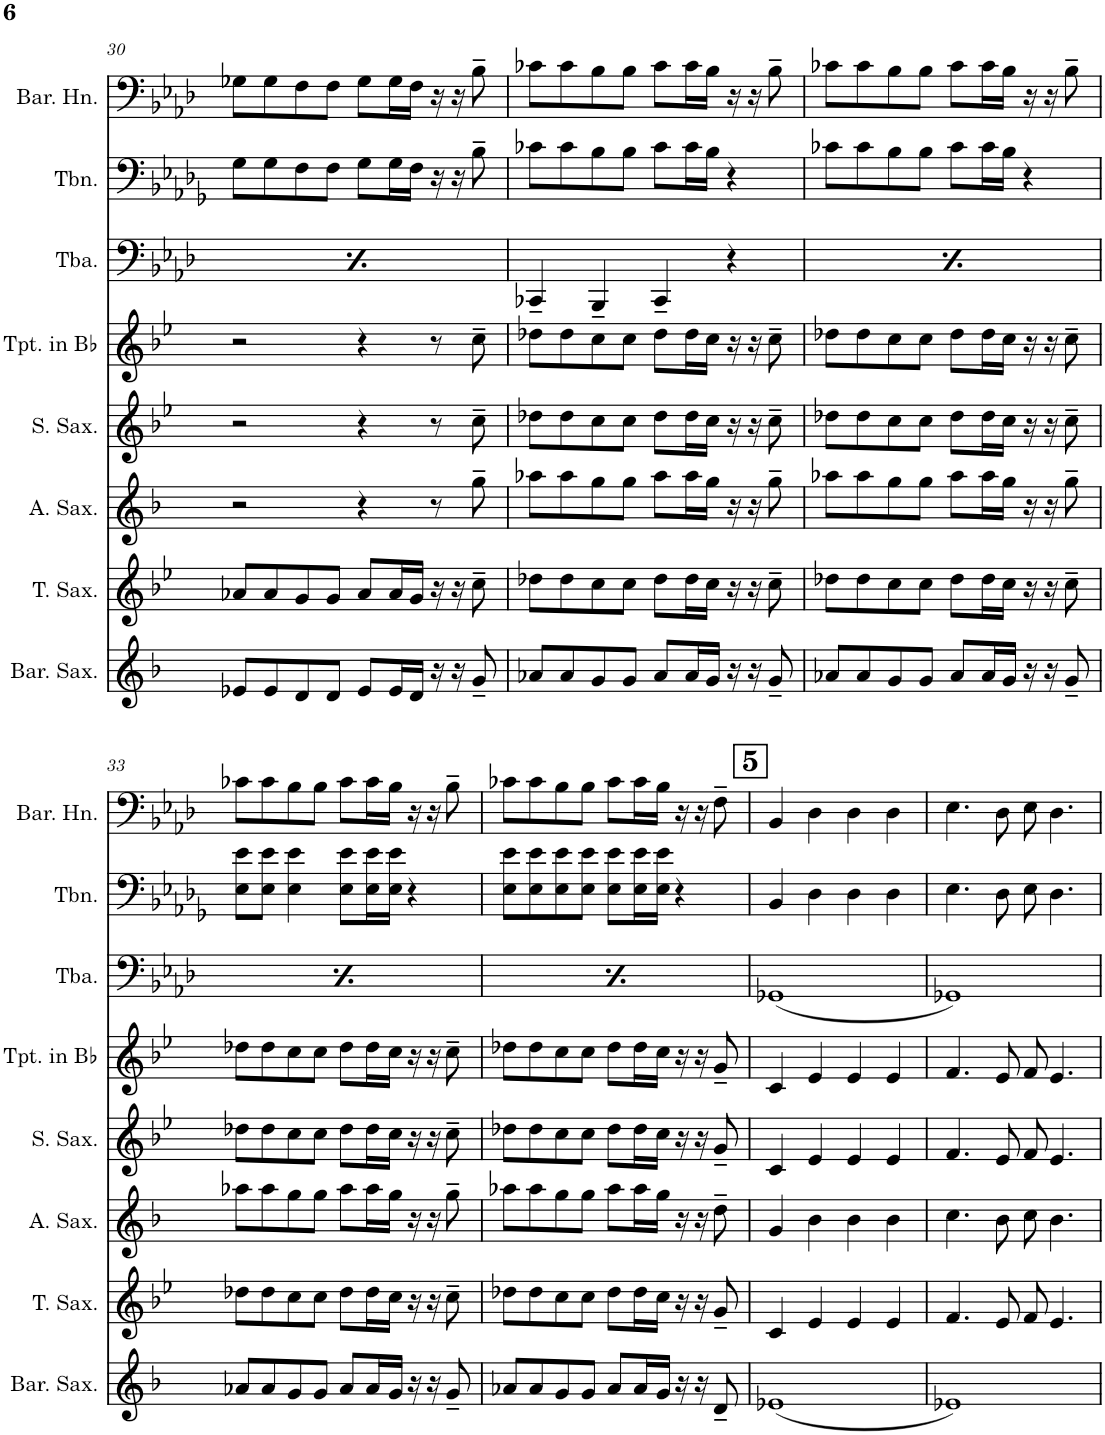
**kern	**kern	**kern	**kern	**kern	**kern	**kern	**kern
*part8	*part7	*part6	*part5	*part4	*part3	*part2	*part1
*staff8	*staff7	*staff6	*staff5	*staff4	*staff3	*staff2	*staff1
*I"Baritone Saxophone	*I"Tenor Saxophone	*I"Alto Saxophone	*I"Soprano Saxophone	*I"Trumpet in Bb	*I"Tuba	*I"Trombone	*I"Baritone Horn
*I'Bar. Sax.	*I'T. Sax.	*I'A. Sax.	*I'S. Sax.	*I'Tpt. in Bb	*I'Tba.	*I'Tbn.	*I'Bar. Hn.
!!LO:PB:g=z
*clefG2	*clefG2	*clefG2	*clefG2	*clefG2	*clefF4	*clefF4	*clefF4
*Trd12c21	*Trd8c14	*Trd5c9	*Trd1c2	*Trd1c2	*	*	*Trd4c7
*k[b-]	*k[b-e-]	*k[b-]	*k[b-e-]	*k[b-e-]	*k[b-e-a-d-]	*k[b-e-a-d-g-]	*k[b-e-a-d-]
*M4/4	*M4/4	*M4/4	*M4/4	*M4/4	*M4/4	*M4/4	*M4/4
=30	=30	=30	=30	=30	=30	=30	=30
8e-X/L	8a-X/L	2r	2r	2r	4GGG-X~/	8G-\L	8G-X\L
8e-/	8a-/	.	.	.	.	8G-\	8G-\
8d/	8g/	.	.	.	4FFF~/	8F\	8F\
8d/J	8g/J	.	.	.	.	8F\J	8F\J
8e-/L	8a-/L	4r	4r	4r	4GGG-~/	8G-\L	8G-\L
16e-/L	16a-/L	.	.	.	.	16G-\L	16G-\L
16d/JJ	16g/JJ	.	.	.	.	16F\JJ	16F\JJ
16r	16r	8r	8r	8r	4r	16r	16r
16r	16r	.	.	.	.	16r	16r
8g~/	8cc~\	8gg~\	8cc~\	8cc~\	.	8B-~\	8B-~\
=31	=31	=31	=31	=31	=31	=31	=31
8a-X/L	8dd-X\L	8aa-X\L	8dd-X\L	8dd-X\L	4CC-X~/	8c-X\L	8c-X\L
8a-/	8dd-\	8aa-\	8dd-\	8dd-\	.	8c-\	8c-\
8g/	8cc\	8gg\	8cc\	8cc\	4BBB-~/	8B-\	8B-\
8g/J	8cc\J	8gg\J	8cc\J	8cc\J	.	8B-\J	8B-\J
8a-/L	8dd-\L	8aa-\L	8dd-\L	8dd-\L	4CC-~/	8c-\L	8c-\L
16a-/L	16dd-\L	16aa-\L	16dd-\L	16dd-\L	.	16c-\L	16c-\L
16g/JJ	16cc\JJ	16gg\JJ	16cc\JJ	16cc\JJ	.	16B-\JJ	16B-\JJ
16r	16r	16r	16r	16r	4r	4r	16r
16r	16r	16r	16r	16r	.	.	16r
8g~/	8cc~\	8gg~\	8cc~\	8cc~\	.	.	8B-~\
=32	=32	=32	=32	=32	=32	=32	=32
8a-X/L	8dd-X\L	8aa-X\L	8dd-X\L	8dd-X\L	4CC-X~/	8c-X\L	8c-X\L
8a-/	8dd-\	8aa-\	8dd-\	8dd-\	.	8c-\	8c-\
8g/	8cc\	8gg\	8cc\	8cc\	4BBB-~/	8B-\	8B-\
8g/J	8cc\J	8gg\J	8cc\J	8cc\J	.	8B-\J	8B-\J
8a-/L	8dd-\L	8aa-\L	8dd-\L	8dd-\L	4CC-~/	8c-\L	8c-\L
16a-/L	16dd-\L	16aa-\L	16dd-\L	16dd-\L	.	16c-\L	16c-\L
16g/JJ	16cc\JJ	16gg\JJ	16cc\JJ	16cc\JJ	.	16B-\JJ	16B-\JJ
16r	16r	16r	16r	16r	4r	4r	16r
16r	16r	16r	16r	16r	.	.	16r
8g~/	8cc~\	8gg~\	8cc~\	8cc~\	.	.	8B-~\
!!LO:LB:g=z
=33	=33	=33	=33	=33	=33	=33	=33
8a-X/L	8dd-X\L	8aa-X\L	8dd-X\L	8dd-X\L	4CC-X~/	8E-\ 8e-\L	8c-X\L
8a-/	8dd-\	8aa-\	8dd-\	8dd-\	.	8E-\ 8e-\J	8c-\
8g/	8cc\	8gg\	8cc\	8cc\	4BBB-~/	4E-\ 4e-\	8B-\
8g/J	8cc\J	8gg\J	8cc\J	8cc\J	.	.	8B-\J
8a-/L	8dd-\L	8aa-\L	8dd-\L	8dd-\L	4CC-~/	8E-\ 8e-\L	8c-\L
16a-/L	16dd-\L	16aa-\L	16dd-\L	16dd-\L	.	16E-\ 16e-\L	16c-\L
16g/JJ	16cc\JJ	16gg\JJ	16cc\JJ	16cc\JJ	.	16E-\ 16e-\JJ	16B-\JJ
16r	16r	16r	16r	16r	4r	4r	16r
16r	16r	16r	16r	16r	.	.	16r
8g~/	8cc~\	8gg~\	8cc~\	8cc~\	.	.	8B-~\
=34	=34	=34	=34	=34	=34	=34	=34
8a-X/L	8dd-X\L	8aa-X\L	8dd-X\L	8dd-X\L	4CC-X~/	8E-\ 8e-\L	8c-X\L
8a-/	8dd-\	8aa-\	8dd-\	8dd-\	.	8E-\ 8e-\	8c-\
8g/	8cc\	8gg\	8cc\	8cc\	4BBB-~/	8E-\ 8e-\	8B-\
8g/J	8cc\J	8gg\J	8cc\J	8cc\J	.	8E-\ 8e-\J	8B-\J
8a-/L	8dd-\L	8aa-\L	8dd-\L	8dd-\L	4CC-~/	8E-\ 8e-\L	8c-\L
16a-/L	16dd-\L	16aa-\L	16dd-\L	16dd-\L	.	16E-\ 16e-\L	16c-\L
16g/JJ	16cc\JJ	16gg\JJ	16cc\JJ	16cc\JJ	.	16E-\ 16e-\JJ	16B-\JJ
16r	16r	16r	16r	16r	4r	4r	16r
16r	16r	16r	16r	16r	.	.	16r
8d~/	8g~/	8dd~\	8g~/	8g~/	.	.	8F~\
!!LO:REH:place=s1:a:B:cj:fs=14:t=5
=35	=35	=35	=35	=35	=35	=35	=35
(1e-X	4c/	4g/	4c/	4c/	(1GG-X	4BB-/	4BB-/
.	4e-/	4b-\	4e-/	4e-/	.	4D-\	4D-\
.	4e-/	4b-\	4e-/	4e-/	.	4D-\	4D-\
.	4e-/	4b-\	4e-/	4e-/	.	4D-\	4D-\
=36	=36	=36	=36	=36	=36	=36	=36
1e-X)	4.f/	4.cc\	4.f/	4.f/	1GG-X)	4.E-\	4.E-\
.	8e-/	8b-\	8e-/	8e-/	.	8D-\	8D-\
.	8f/	8cc\	8f/	8f/	.	8E-\	8E-\
.	4.e-/	4.b-\	4.e-/	4.e-/	.	4.D-\	4.D-\
=	=	=	=	=	=	=	=
*-	*-	*-	*-	*-	*-	*-	*-
